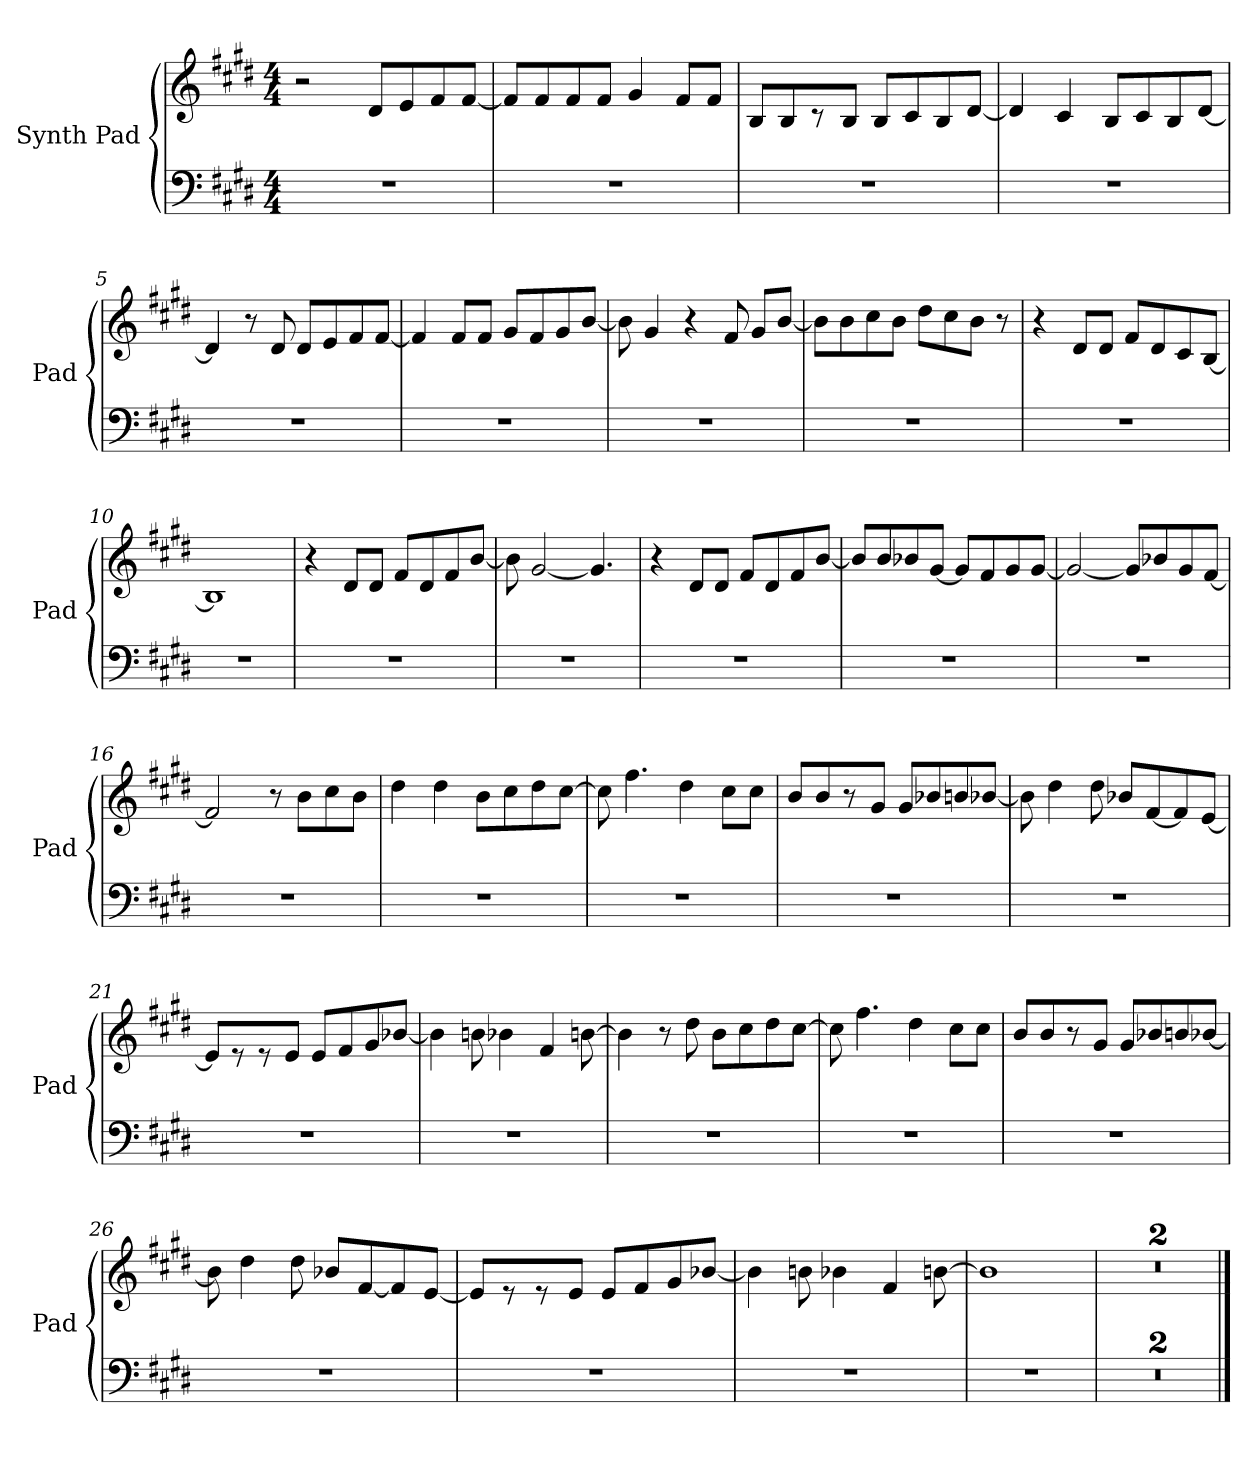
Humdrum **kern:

**kern	**kern
*part1	*part1
*staff2	*staff1
*I"Synth Pad	*
*I'Pad	*
*clefF4	*clefG2
*k[f#c#g#d#]	*k[f#c#g#d#]
*E:	*E:
*M4/4	*M4/4
=1	=1
1r	2r
.	8d#/L
.	8e/
.	8f#/
.	[8f#/J
=2	=2
1r	8f#/L]
.	8f#/
.	8f#/
.	8f#/J
.	4g#/
.	8f#/L
.	8f#/J
=3	=3
1r	8B/L
.	8B/
.	8r
.	8B/J
.	8B/L
.	8c#/
.	8B/
.	[8d#/J
!!LO:LB:g=z
=4	=4
1r	4d#/]
.	4c#/
.	8B/L
.	8c#/
.	8B/
.	[8d#/J
=5	=5
1r	4d#/]
.	8r
.	8d#/
.	8d#/L
.	8e/
.	8f#/
.	[8f#/J
=6	=6
1r	4f#/]
.	8f#/L
.	8f#/J
.	8g#/L
.	8f#/
.	8g#/
.	[8b/J
!!LO:LB:g=z
=7	=7
1r	8b\]
.	4g#/
.	4r
.	8f#/
.	8g#/L
.	[8b/J
=8	=8
1r	8b\L]
.	8b\
.	8cc#\
.	8b\J
.	8dd#\L
.	8cc#\
.	8b\J
.	8r
=9	=9
1r	4r
.	8d#/L
.	8d#/J
.	8f#/L
.	8d#/
.	8c#/
.	[8B/J
!!LO:LB:g=z
=10	=10
1r	1B]
=11	=11
1r	4r
.	8d#/L
.	8d#/J
.	8f#/L
.	8d#/
.	8f#/
.	[8b/J
=12	=12
1r	8b\]
.	[2g#/
.	4.g#/]
!!LO:LB:g=z
=13	=13
1r	4r
.	8d#/L
.	8d#/J
.	8f#/L
.	8d#/
.	8f#/
.	[8b/J
=14	=14
1r	8b/L]
.	8b/
.	8b-X/
.	[8g#/J
.	8g#/L]
.	8f#/
.	8g#/
.	[8g#/J
=15	=15
1r	2g#/_
.	8g#/L]
.	8b-X/
.	8g#/
.	[8f#/J
!!LO:LB:g=z
=16	=16
1r	2f#/]
.	8r
.	8b\L
.	8cc#\
.	8b\J
=17	=17
1r	4dd#\
.	4dd#\
.	8b\L
.	8cc#\
.	8dd#\
.	[8cc#\J
=18	=18
1r	8cc#\]
.	4.ff#\
.	4dd#\
.	8cc#\L
.	8cc#\J
!!LO:PB:g=z
=19	=19
1r	8b/L
.	8b/
.	8r
.	8g#/J
.	8g#/L
.	8b-X/
.	8bn/
.	[8b-X/J
=20	=20
1r	8b-\]
.	4dd#\
.	8dd#\
.	8b-X/L
.	[8f#/
.	8f#/]
.	[8e/J
=21	=21
1r	8e/L]
.	8r
.	8r
.	8e/J
.	8e/L
.	8f#/
.	8g#/
.	[8b-X/J
!!LO:LB:g=z
=22	=22
1r	4b-\]
.	8bn\
.	4b-X\
.	4f#/
.	[8bn\
=23	=23
1r	4b\]
.	8r
.	8dd#\
.	8b\L
.	8cc#\
.	8dd#\
.	[8cc#\J
=24	=24
1r	8cc#\]
.	4.ff#\
.	4dd#\
.	8cc#\L
.	8cc#\J
!!LO:LB:g=z
=25	=25
1r	8b/L
.	8b/
.	8r
.	8g#/J
.	8g#/L
.	8b-X/
.	8bn/
.	[8b-X/J
=26	=26
1r	8b-\]
.	4dd#\
.	8dd#\
.	8b-X/L
.	[8f#/
.	8f#/]
.	[8e/J
=27	=27
1r	8e/L]
.	8r
.	8r
.	8e/J
.	8e/L
.	8f#/
.	8g#/
.	[8b-X/J
!!LO:LB:g=z
=28	=28
1r	4b-\]
.	8bn\
.	4b-X\
.	4f#/
.	[8bn\
=29	=29
1r	1b]
=30	=30
1r	1r
=31	=31
1r	1r
==	==
*-	*-
